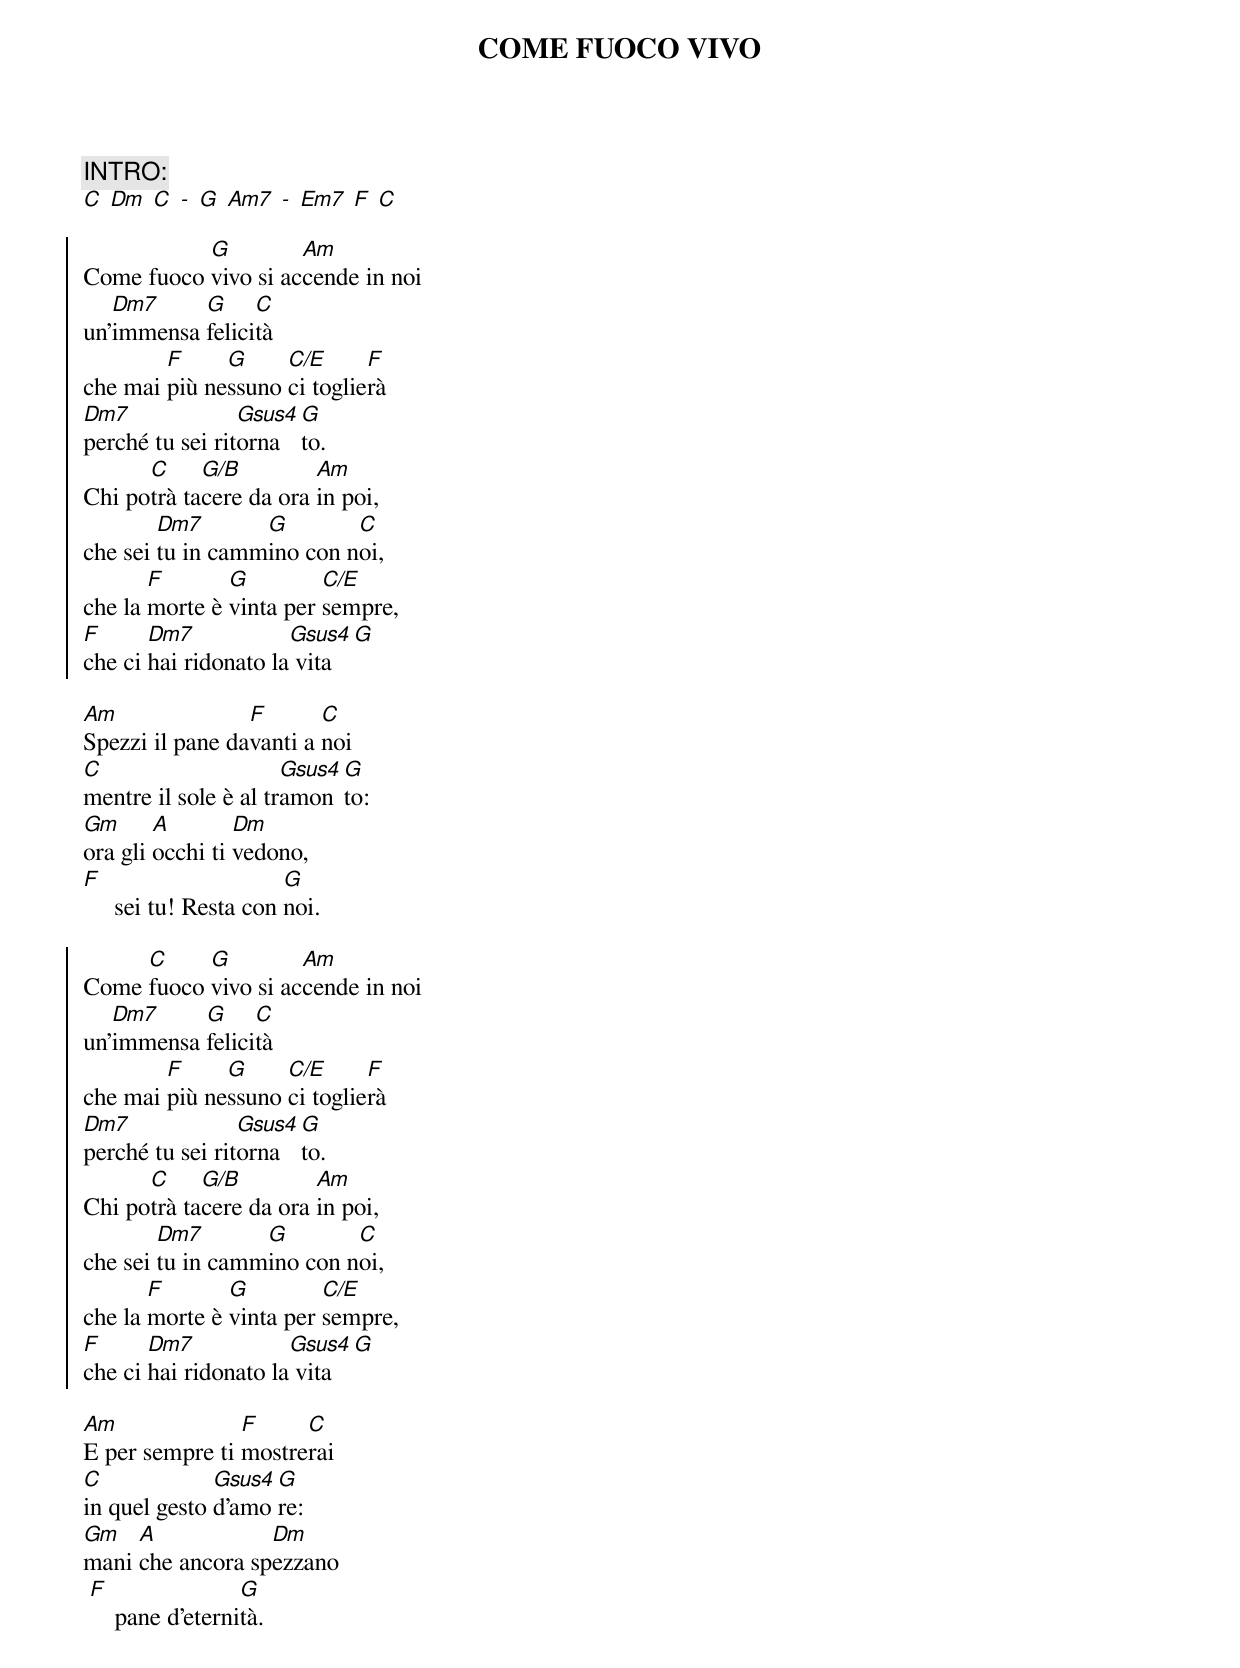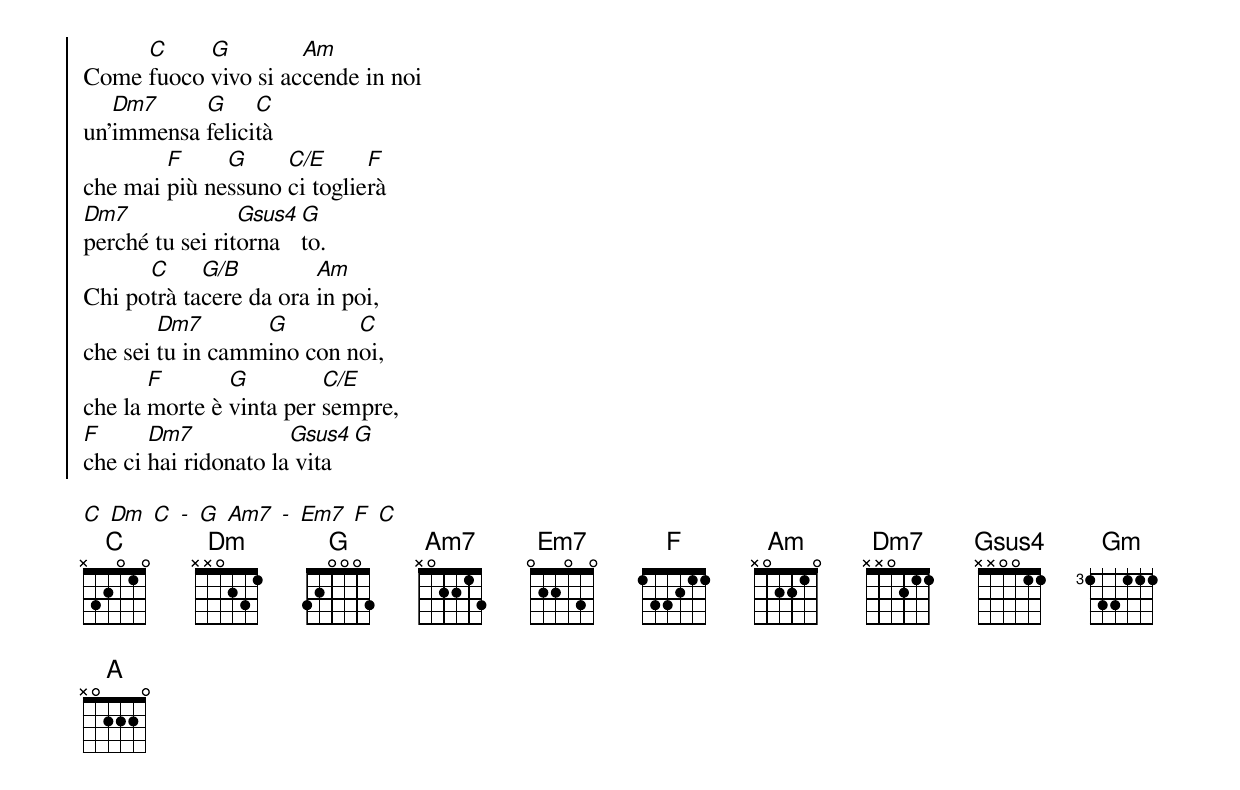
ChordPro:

{title:COME FUOCO VIVO}
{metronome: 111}
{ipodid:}

{c:INTRO:}
[C] [Dm] [C] [-] [G] [Am7] [-] [Em7] [F] [C]

 {soc}
Come fuoco [G]vivo si ac[Am]cende in noi
un'[Dm7]immensa [G]felici[C]tà
che mai [F]più ne[G]ssuno [C/E]ci toglie[F]rà
[Dm7]perché tu sei rit[Gsus4]orna[G]to.
Chi po[C]trà ta[G/B]cere da ora [Am]in poi,
che sei [Dm7]tu in camm[G]ino con n[C]oi,
che la [F]morte è [G]vinta per [C/E]sempre,
[F]che ci [Dm7]hai ridonato la[Gsus4] vita[G]
{eoc}

[Am]Spezzi il pane da[F]vanti a [C]noi
[C]mentre il sole è al tr[Gsus4]amon[G]to:
[Gm]ora gli [A]occhi ti [Dm]vedono,
[F]     sei tu! Resta con [G]noi.

 {soc}
Come [C]fuoco [G]vivo si ac[Am]cende in noi
un'[Dm7]immensa [G]felici[C]tà
che mai [F]più ne[G]ssuno [C/E]ci toglie[F]rà
[Dm7]perché tu sei rit[Gsus4]orna[G]to.
Chi po[C]trà ta[G/B]cere da ora [Am]in poi,
che sei [Dm7]tu in camm[G]ino con n[C]oi,
che la [F]morte è [G]vinta per [C/E]sempre,
[F]che ci [Dm7]hai ridonato la[Gsus4] vita[G]
{eoc}

[Am]E per sempre ti [F]mostre[C]rai
[C]in quel gesto [Gsus4]d'amo[G]re:
[Gm]mani [A]che ancora sp[Dm]ezzano
 [F]    pane d'eterni[G]tà.

 {soc}
Come [C]fuoco [G]vivo si ac[Am]cende in noi
un'[Dm7]immensa [G]felici[C]tà
che mai [F]più ne[G]ssuno [C/E]ci toglie[F]rà
[Dm7]perché tu sei rit[Gsus4]orna[G]to.
Chi po[C]trà ta[G/B]cere da ora [Am]in poi,
che sei [Dm7]tu in camm[G]ino con n[C]oi,
che la [F]morte è [G]vinta per [C/E]sempre,
[F]che ci [Dm7]hai ridonato la[Gsus4] vita[G]
{eoc}

[C] [Dm] [C] [-] [G] [Am7] [-] [Em7] [F] [C]
